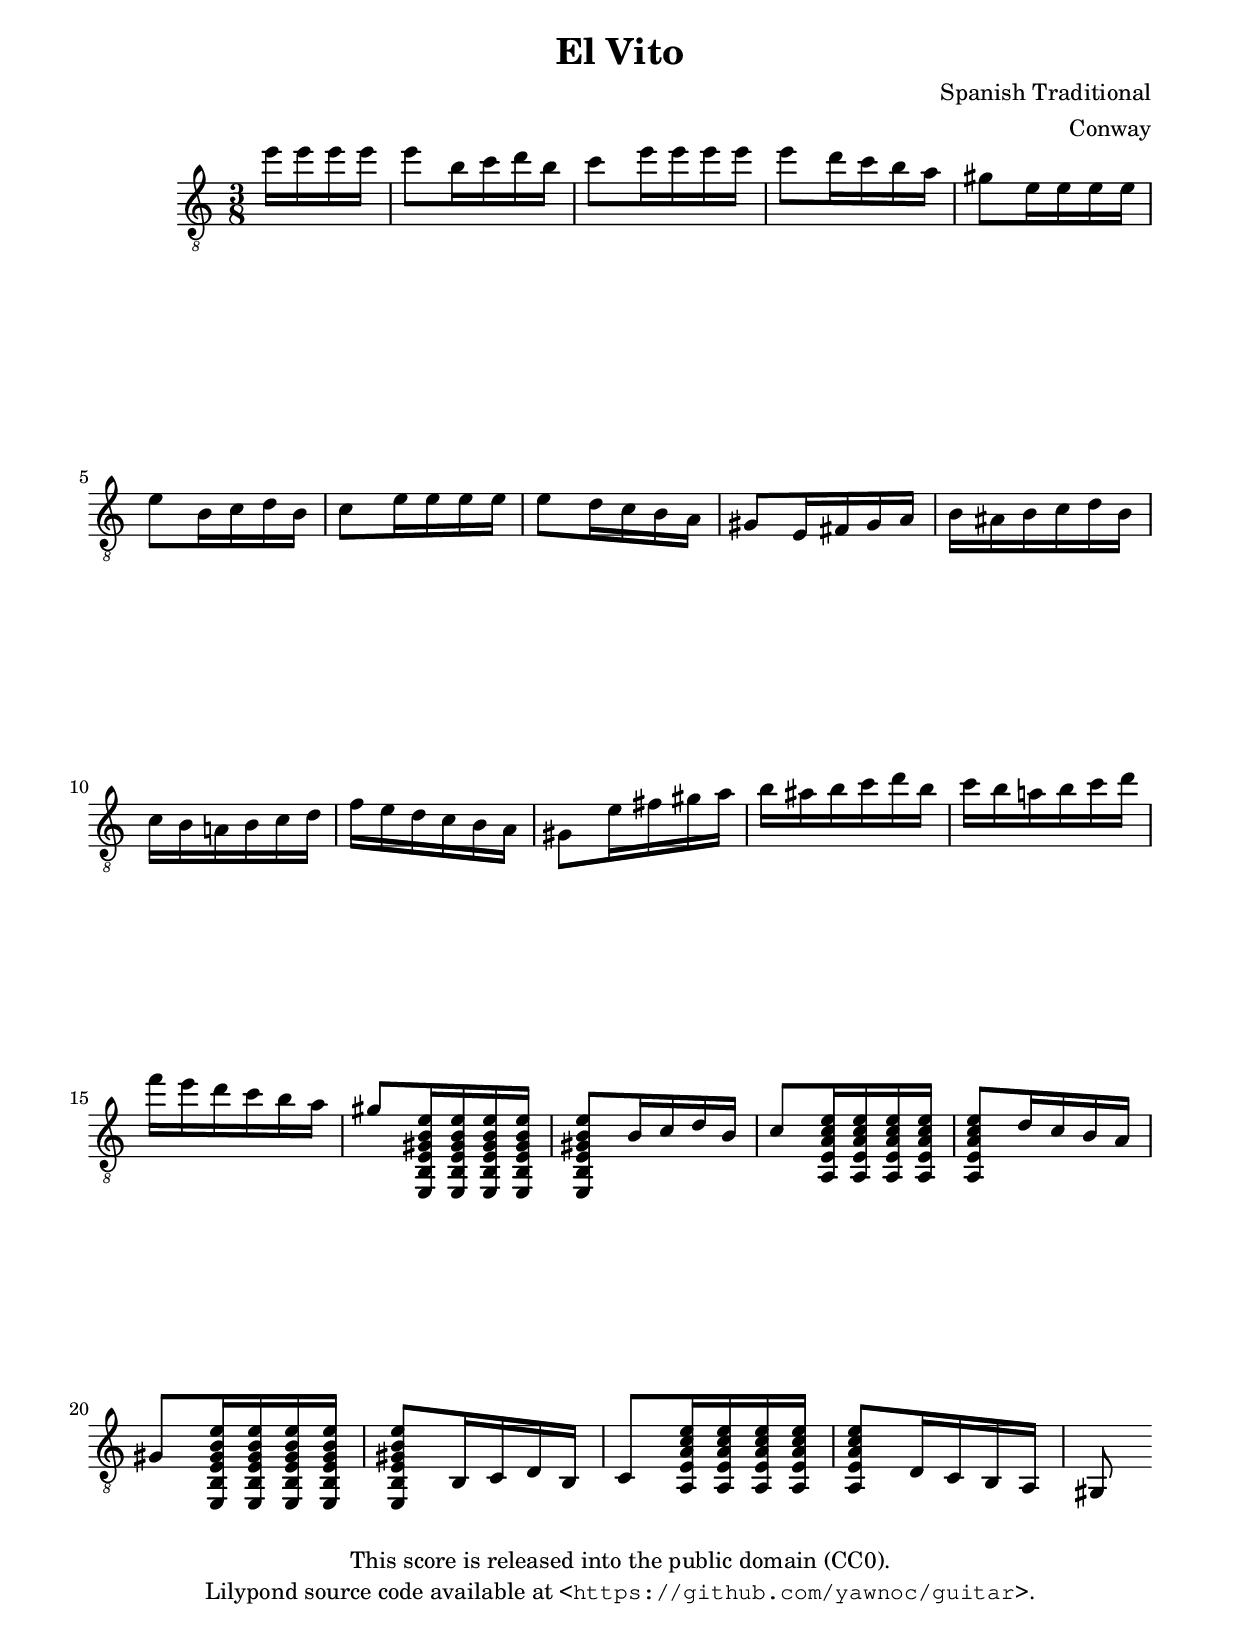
\version "2.18.2"


%%%%%%%%%%%%%%%%%%%%%%%%%%%%%%%%%%%%%%%%%%%%%%%%%%%%%%%%%%%%%%%%
% General
%%%%%%%%%%%%%%%%%%%%%%%%%%%%%%%%%%%%%%%%%%%%%%%%%%%%%%%%%%%%%%%%

\paper {
  top-margin = 1.5\cm
  left-margin = 1.5\cm
  right-margin = 1.5\cm
  bottom-margin = 1.5\cm
  ragged-last-bottom = ##f
  footnote-separator-markup = \markup { \vspace #1.5 }
}

globalSettings = {
  \accidentalStyle modern
  \compressFullBarRests
  \mergeDifferentlyHeadedOn
  \mergeDifferentlyDottedOn
  \numericTimeSignature
  \pointAndClickOff
  \override TextScript.extra-offset = #'(0 . 0.7)
  \override Score.FootnoteItem.annotation-line = ##f
}

origin-url = "https://github.com/yawnoc/guitar"

\header {
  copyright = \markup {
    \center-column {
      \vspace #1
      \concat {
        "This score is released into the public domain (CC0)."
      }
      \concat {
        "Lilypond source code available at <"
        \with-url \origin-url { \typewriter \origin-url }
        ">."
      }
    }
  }
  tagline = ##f
}

triplet = #(define-music-function
  (parser location music) (ly:music?)
  #{
    \tuplet 3/2 { $music }
  #}
)

tripletDuple = #(define-music-function
  (parser location music) (ly:music?)
  #{
    \tuplet 6/4 { $music }
  #}
)

overrideBeamedStemLengths = #(define-scheme-function
  (parser location lengths) (list?)
  #{
    \override Stem.details.beamed-lengths = $lengths
  #}
)
revertBeamedStemLengths = { \revert Stem.details.beamed-lengths }

overrideBeamVerticalPositions = #(define-scheme-function
  (parser location positions) (pair?)
  #{
    \override Beam.positions = $positions
  #}
)

%%%%%%%%%%%%%%%%%%%%%%%%%%%%%%%%%%%%%%%%%%%%%%%%%%%%%%%%%%%%%%%%
% Semantic bar lines
%%%%%%%%%%%%%%%%%%%%%%%%%%%%%%%%%%%%%%%%%%%%%%%%%%%%%%%%%%%%%%%%

barLineGoto = { \bar "||" }
barLineKeyChange = { \bar "||" }
barLineEnd = { \bar "|." }

%%%%%%%%%%%%%%%%%%%%%%%%%%%%%%%%%%%%%%%%%%%%%%%%%%%%%%%%%%%%%%%%
% Guitar notation
%%%%%%%%%%%%%%%%%%%%%%%%%%%%%%%%%%%%%%%%%%%%%%%%%%%%%%%%%%%%%%%%

stringNumbersAbove = { \set stringNumberOrientations = #'(up) }
stringNumbersBelow = { \set stringNumberOrientations = #'(down) }

fingeringAbove = { \set fingeringOrientations = #'(up) }
fingeringBelow = { \set fingeringOrientations = #'(down) }
fingeringAleft = { \set fingeringOrientations = #'(left) }
fingeringAright = { \set fingeringOrientations = #'(right) }

startGraceMusic = {
  <>(
  \override Fingering.font-size = -6
}
stopGraceMusic = {
  \revert Fingering.font-size
  <>)
}

overrideHorizontalShift = #(define-scheme-function
  (parser location distance) (number?)
  #{
    \override NoteColumn.force-hshift = $distance
  #}
)
revertHorizontalShift = { \revert NoteColumn.force-hshift }

barreSpan = #(define-music-function
  (parser location label offsetPair music)
  (string? (pair? (cons 0 0)) ly:music?)
  (let
    (
      (elements (extract-named-music music '(NoteEvent EventChord)))
    )
    (if
      (pair? elements)
      (let
        (
          (first-element (first elements))
          (last-element (last elements))
        )
        (set!
          (ly:music-property first-element 'articulations)
          (cons
            (make-music 'TextSpanEvent 'span-direction -1)
            (ly:music-property first-element 'articulations)
          )
        )
        (set!
          (ly:music-property last-element 'articulations)
          (cons
            (make-music 'TextSpanEvent 'span-direction 1)
            (ly:music-property last-element 'articulations)
          )
        )
      )
    )
  )
  #{
    \once \override TextSpanner.font-shape = #'upright
    \once \override TextSpanner.style = #'line
    \once \override TextSpanner.extra-offset = #offsetPair
    \once \override TextSpanner.bound-details = #`(
      (left
        (text . ,#{ \markup { \raise #-0.7 { #label \hspace #0.7 }} #})
        (Y . 0)
        (padding . -0.8)
        (attach-dir . -2)
      )
      (right
        (text . ,#{ \markup { \draw-line #'(0 . -1.3) } #}) ;; draw hook
        (Y . 0)
        (padding . -0.5)
        (attach-dir . 2)
      )
    )
    \once \override TextSpanner #'after-line-breaking = #(lambda (grob)
      (let*
        (
          (originalGrob (ly:grob-original grob))
          (splitGrobs (ly:spanner-broken-into originalGrob))
        )
        (if
          (and
            (>= (length splitGrobs) 2)
            (not (eq? (car (last-pair splitGrobs)) grob))
          )
          (begin
            (ly:grob-set-nested-property! grob
              '(bound-details right text)
              #{ \markup { \draw-line #'(0 . 0) } #} ;; suppress draw hook
            )
            (ly:grob-set-property! grob
              'extra-offset
              (cons
                (car offsetPair)
                (+ (cdr offsetPair) 0.7) ;; correction for suppressed hook
              )
            )
            (ly:grob-set-nested-property! grob
              '(bound-details right padding)
              #'-3 ;; increase spanner length
            )
          )
        )
      )
    )
    $music
  #}
)

barre = #(define-scheme-function
  (parser location label) (string?)
  #{
    \markup {
      \center-align {
        \hspace #0.7
        $label
      }
    }
  #}
)

nudgeNextBarre = #(define-scheme-function
  (parser location distance) (number?)
  #{
    \once \override TextScript.X-offset = $distance
  #}
)

position = #(define-scheme-function
  (parser location label) (string?)
  #{
    \markup {
      \center-align {
        \hspace #0.5
        $label
      }
    }
  #}
)

#(define-markup-command
  (markupString layout properties stringNumber) (markup?)
  (interpret-markup layout properties
    #{
      \markup \circle { \bold #stringNumber }
    #}
  )
)

#(define-markup-command
  (resonatesOn layout properties note stringNumber) (markup? markup?)
  (interpret-markup layout properties
    #{
      \markup { #note "resonates on" \markupString #stringNumber }
    #}
  )
)

%%%%%%%%%%%%%%%%%%%%%%%%%%%%%%%%%%%%%%%%%%%%%%%%%%%%%%%%%%%%%%%%
% Goto statements
%%%%%%%%%%%%%%%%%%%%%%%%%%%%%%%%%%%%%%%%%%%%%%%%%%%%%%%%%%%%%%%%

overrideGotoVisibility = {
  \once \override Score.RehearsalMark #'break-visibility = #'#(#t #t #f)
}

makeGotoMark = #(define-scheme-function
  (parser location label) (string?)
  #{
    \mark \markup { \small \italic $label }
  #}
)

simultaneousMarkSeparator = {
  \cadenzaOn
    s1073741824 % stupid, but works
  \cadenzaOff
}

coda = {
  \overrideGotoVisibility
  \mark \markup { \musicglyph #"scripts.coda" }
}

fine = {
  \overrideGotoVisibility
  \makeGotoMark Fine
}

dcAlCoda = {
  \overrideGotoVisibility
  \makeGotoMark "D.C. al Coda"
}

dcAlFine = {
  \overrideGotoVisibility
  \makeGotoMark "D.C. al Fine"
}

toCoda = {
  \overrideGotoVisibility
  \makeGotoMark "to Coda"
}



\header {
  title = "El Vito"
  composer = "Spanish Traditional"
  arranger = "Conway"
}


initialSignatures = {
  \clef "treble_8"
  \key a \minor
  \time 3/8
}


highVoiceMusic = {
  
  \globalSettings
  
  % Main phrase high
  \partial 4
  \relative c'' {
    e16 e e e |
    e8 b16 c d b |
    c8 e16 e e e |
    e8 d16 c b a |
    gis8
  }
  
  % Main phrase low
  \barNumberCheck #4
  \relative c' {
    e16 e e e |
    e8 b16 c d b |
    c8 e16 e e e |
    e8 d16 c b a |
    gis8
  }
  
  % Scale run low
  \barNumberCheck #8
  \relative c {
    e16 fis gis a |
    b ais b c d b |
    c b a b c d |
    f e d c b a |
    gis8
  }
  
  % Scale run high
  \barNumberCheck #12
  \relative c' {
    e16 fis gis a |
    b ais b c d b |
    c b a b c d |
    f e d c b a |
    gis8
  }
  
  % Strummed main phrase high
  \relative c' {
    <e b gis e b e,>16 <e b gis e b e,> <e b gis e b e,> <e b gis e b e,> |
    <e b gis e b e,>8 b16 c d b |
    c8 <e c a e a,>16 <e c a e a,> <e c a e a,> <e c a e a,>
    <e c a e a,>8 d16 c b a |
    gis8
  }
  
  % Strummed main phrase low
  \relative c' {
    <e b gis e b e,>16 <e b gis e b e,> <e b gis e b e,> <e b gis e b e,> |
    <e b gis e b e,>8 b,16 c d b |
    c8 <e' c a e a,>16 <e c a e a,> <e c a e a,> <e c a e a,>
    <e c a e a,>8 d,16 c b a |
    gis8
  }
  
}


allMusic = {
  \initialSignatures
  <<
    << \highVoiceMusic >>
  >>
}


\score {
  \allMusic
}
